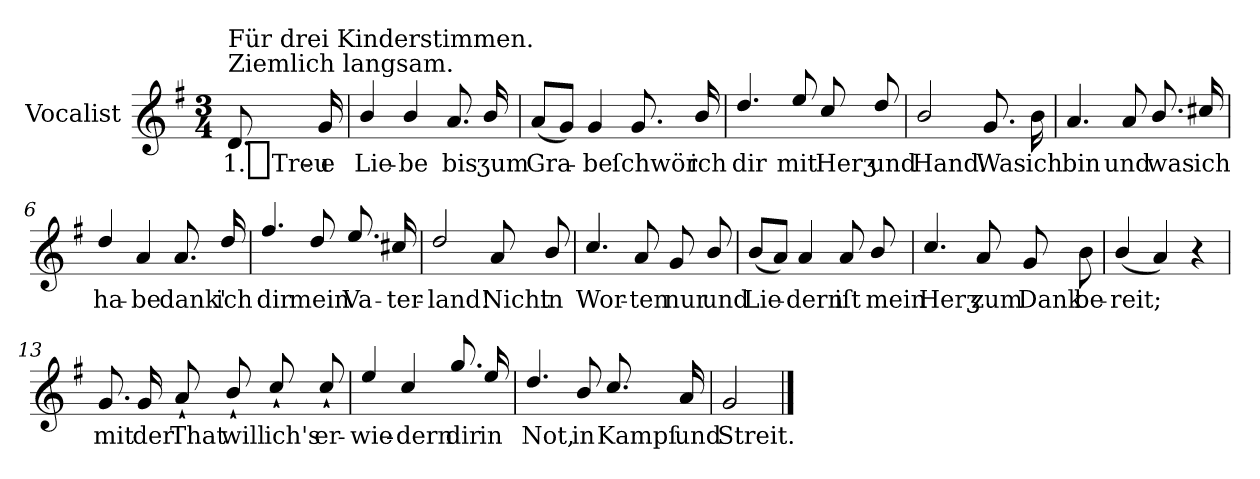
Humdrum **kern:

**kern	**text
*part1	*part1
*staff1	*staff1
*I"Vocalist	*
*k[f#]	*
*G:	*
*M3/4	*
=	=
!LO:TX:a:t=Ziemlich langsam.	!
!LO:TX:a:t=Für drei Kinderstimmen.	!
8.d	1._Treu-
16g	-e
=1	=1
4b/	Lie-
4b/	-be
8.a	bis
16b/	ʒum
=2	=2
(8aL	Gra-
8gJ)	.
4g	-be
8.g	ſchwör
16b/	ich
=3	=3
4.dd/	dir
8ee/	mit
8cc/	Herʒ
8dd/	und
=4	=4
2b/	Hand.
8.g	Was
16b	ich
=5	=5
4.a	bin
8a	und
8.b/	was
16cc#X/	ich
=6	=6
4dd/	ha-
4a	-be
8.a	dank'
16dd/	ich
=7	=7
4.ff#/	dir
8dd/	mein
8.ee/	Va-
16cc#X/	-ter-
=8	=8
2dd/	-land!
8a	Nicht
8b/	in
=9	=9
4.cc/	Wor-
8a	-ten
8g	nur
8b/	und
=10	=10
(8b/L	Lie-
8aJ)	.
4a	-dern
8a	iſt
8b/	mein
=11	=11
4.cc/	Herʒ
8a	zum
8g	Dank
8b	be-
=12	=12
(4b/	-reit;
4a)	.
4r	.
=13	=13
8.g	mit
16g	der
8a`	That
8b`/	will
8cc`/	ich's
8cc`/	er-
=14	=14
4ee/	-wie-
4cc/	-dern
8.gg/	dir
16ee/	in
=15	=15
4.dd/	Not,
8b/	in
8.cc/	Kampſ
16a	und
=16	=16
2g	Streit.
==	==
*-	*-
